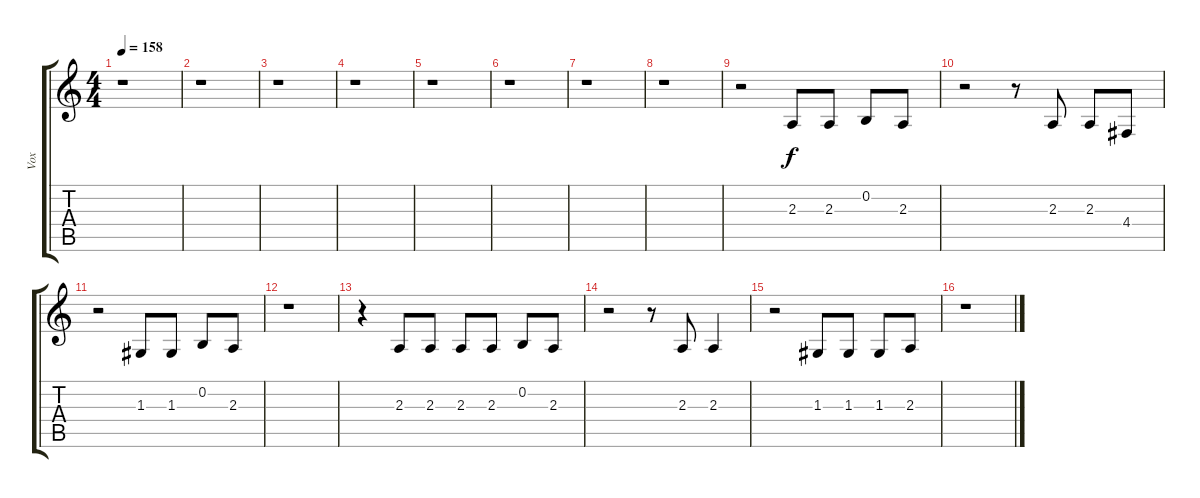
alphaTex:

\track ("Vox" "Vox") {instrument drawbarorgan}
\staff {score tabs}
\tuning (E4 B3 G3 D3 A2 E2) {hide}
\ts (4 4)
\tempo 158
\clef g2
\ks c
r.1{dy f instrument drawbarorgan} |
r.1 |
r.1 |
r.1 |
r.1 |
r.1 |
r.1 |
r.1 |
r.2 2.3.8 2.3.8 0.2.8 2.3.8 |
r.2 r.8 2.3.8 2.3.8 4.4.8 |
r.2 1.3.8 1.3.8 0.2.8 2.3.8 |
r.1 |
r.4 2.3.8 2.3.8 2.3.8 2.3.8 0.2.8 2.3.8 |
r.2 r.8 2.3.8 2.3.4 |
r.2 1.3.8 1.3.8 1.3.8 2.3.8 |
r.1
